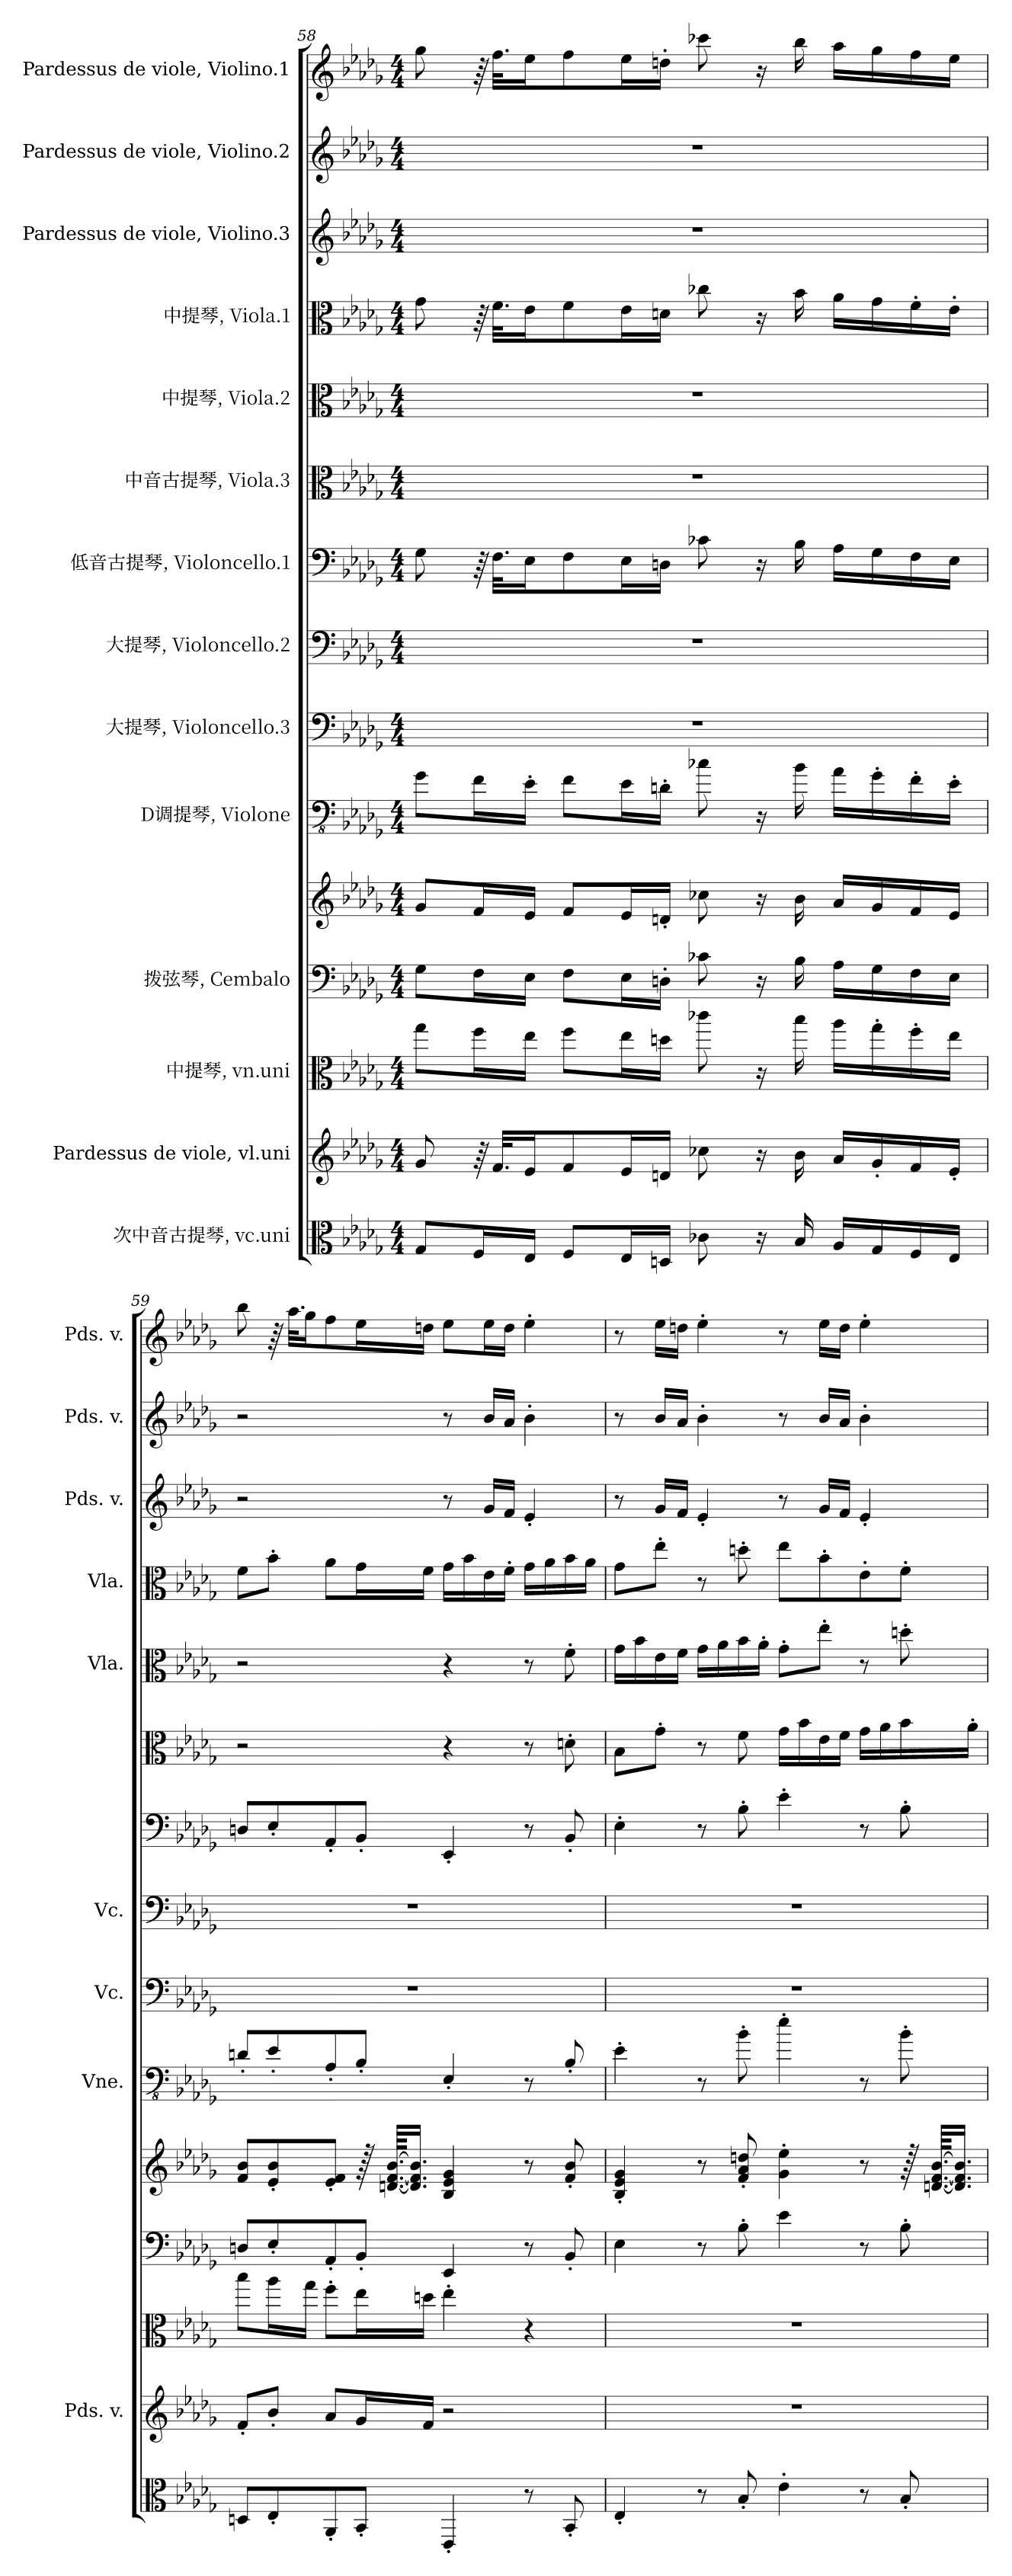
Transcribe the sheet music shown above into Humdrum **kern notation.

**kern	**kern	**kern	**kern	**kern	**kern	**kern	**kern	**kern	**kern	**kern	**kern	**kern	**kern	**kern
*part14	*part13	*part12	*part11	*part11	*part10	*part9	*part8	*part7	*part6	*part5	*part4	*part3	*part2	*part1
*staff15	*staff14	*staff13	*staff12	*staff11	*staff10	*staff9	*staff8	*staff7	*staff6	*staff5	*staff4	*staff3	*staff2	*staff1
*I"次中音古提琴, vc.uni	*I"Pardessus de viole, vl.uni	*I"中提琴, vn.uni	*I"拨弦琴, Cembalo	*	*I"D调提琴, Violone	*I"大提琴, Violoncello.3	*I"大提琴, Violoncello.2	*I"低音古提琴, Violoncello.1	*I"中音古提琴, Viola.3	*I"中提琴, Viola.2	*I"中提琴, Viola.1	*I"Pardessus de viole, Violino.3	*I"Pardessus de viole, Violino.2	*I"Pardessus de viole, Violino.1
*	*I'Pds. v.	*	*	*	*I'Vne.	*I'Vc.	*I'Vc.	*	*	*I'Vla.	*I'Vla.	*I'Pds. v.	*I'Pds. v.	*I'Pds. v.
!!LO:PB:g=z
*clefC3	*clefG2	*clefC3	*clefF4	*clefG2	*clefFv4	*clefF4	*clefF4	*clefF4	*clefC3	*clefC3	*clefC3	*clefG2	*clefG2	*clefG2
*	*	*	*	*	*ITrd7c12	*	*	*	*	*	*	*	*	*
*k[b-e-a-d-g-]	*k[b-e-a-d-g-]	*k[b-e-a-d-g-]	*k[b-e-a-d-g-]	*k[b-e-a-d-g-]	*k[b-e-a-d-g-]	*k[b-e-a-d-g-]	*k[b-e-a-d-g-]	*k[b-e-a-d-g-]	*k[b-e-a-d-g-]	*k[b-e-a-d-g-]	*k[b-e-a-d-g-]	*k[b-e-a-d-g-]	*k[b-e-a-d-g-]	*k[b-e-a-d-g-]
*M4/4	*M4/4	*M4/4	*M4/4	*M4/4	*M4/4	*M4/4	*M4/4	*M4/4	*M4/4	*M4/4	*M4/4	*M4/4	*M4/4	*M4/4
=58	=58	=58	=58	=58	=58	=58	=58	=58	=58	=58	=58	=58	=58	=58
8G-/L	8g-/	8gg-\L	8G-\L	8g-/L	8GG-\L	1r	1r	8G-\	1r	1r	8g-\	1r	1r	8gg-\
16F/L	64r	16ff\L	16F\L	16f/L	16FF\L	.	.	64r	.	.	64r	.	.	64r
.	32.f/KLL	.	.	.	.	.	.	32.F\KLL	.	.	32.f\KLL	.	.	32.ff\KLL
16E-/JJ	16e-/J	16ee-\JJ	16E-\JJ	16e-/JJ	16EE-'\JJ	.	.	16E-\J	.	.	16e-\J	.	.	16ee-\J
8F/L	8f/	8ff\L	8F\L	8f/L	8FF\L	.	.	8F\	.	.	8f\	.	.	8ff\
16E-/L	16e-/L	16ee-\L	16E-\L	16e-/L	16EE-\L	.	.	16E-\L	.	.	16e-\L	.	.	16ee-\L
16Dn/JJ	16dn/JJ	16ddn\JJ	16Dn'\JJ	16dn'/JJ	16DDn'\JJ	.	.	16Dn\JJ	.	.	16dn\JJ	.	.	16ddn'\JJ
8c-X\	8cc-X\	8ccc-X\	8c-X\	8cc-X\	8C-X\	.	.	8c-X\	.	.	8cc-X\	.	.	8ccc-X\
16r	16r	16r	16r	16r	16r	.	.	16r	.	.	16r	.	.	16r
16B-/	16b-\	16bb-\	16B-\	16b-\	16BB-\	.	.	16B-\	.	.	16b-\	.	.	16bb-\
16A-/LL	16a-/LL	16aa-\LL	16A-\LL	16a-/LL	16AA-\LL	.	.	16A-\LL	.	.	16a-\LL	.	.	16aa-\LL
16G-/	16g-'/	16gg-'\	16G-\	16g-/	16GG-'\	.	.	16G-\	.	.	16g-\	.	.	16gg-\
16F/	16f/	16ff'\	16F\	16f/	16FF'\	.	.	16F\	.	.	16f'\	.	.	16ff\
16E-/JJ	16e-'/JJ	16ee-\JJ	16E-\JJ	16e-/JJ	16EE-'\JJ	.	.	16E-\JJ	.	.	16e-'\JJ	.	.	16ee-\JJ
!!LO:PB:g=z
=59	=59	=59	=59	=59	=59	=59	=59	=59	=59	=59	=59	=59	=59	=59
8Dn/L	8f'/L	8bb-\L	8Dn/L	8f/ 8b-/L	8DDn'/L	1r	1r	8Dn/L	2r	2r	8f\L	2r	2r	8bb-\
8E-'/	8b-'/J	16aa-\L	8E-'/	8e-/' 8b-/'	8EE-'/	.	.	8E-'/	.	.	8b-'\J	.	.	64r
.	.	.	.	.	.	.	.	.	.	.	.	.	.	32.aa-\KLL
.	.	16gg-\JJ	.	.	.	.	.	.	.	.	.	.	.	16gg-\J
8AA-'/	8a-/L	8ff'\L	8AA-'/	8e-/' 8f/'J	8AAA-'/	.	.	8AA-'/	.	.	8a-\L	.	.	8ff\
8BB-'/J	16g-/L	16ee-\L	8BB-'/J	128r	8BBB-'/J	.	.	8BB-'/J	.	.	16g-\L	.	.	16ee-\L
.	.	.	.	[64.dn/ [64.f/ [64.b-/KKLL	.	.	.	.	.	.	.	.	.	.
.	.	.	.	16.d/] 16.f/] 16.b-/]JJ	.	.	.	.	.	.	.	.	.	.
.	16f/JJ	16ddn\JJ	.	.	.	.	.	.	.	.	16f\JJ	.	.	16ddn\JJ
4EE-'/	2r	4ee-'\	4EE-/	4B-/ 4e-/ 4g-/	4EEE-'/	.	.	4EE-'/	4r	4r	16g-\LL	8r	8r	8ee-\L
.	.	.	.	.	.	.	.	.	.	.	16b-\	.	.	.
.	.	.	.	.	.	.	.	.	.	.	16e-\	16g-/LL	16b-/LL	16ee-\L
.	.	.	.	.	.	.	.	.	.	.	16f'\JJ	16f/JJ	16a-/JJ	16dd\JJ
8r	.	4r	8r	8r	8r	.	.	8r	8r	8r	16g-\LL	4e-'/	4b-'\	4ee-'\
.	.	.	.	.	.	.	.	.	.	.	16a-\	.	.	.
8BB-'/	.	.	8BB-'/	8f/' 8b-/'	8BBB-'/	.	.	8BB-'/	8dn'\	8f'\	16b-\	.	.	.
.	.	.	.	.	.	.	.	.	.	.	16a-\JJ	.	.	.
!!LO:PB:g=z
=60	=60	=60	=60	=60	=60	=60	=60	=60	=60	=60	=60	=60	=60	=60
4E-'/	1r	1r	4E-\	4B-/' 4e-/' 4g-/'	4EE-'\	1r	1r	4E-'\	8B-\L	16g-\LL	8g-\L	8r	8r	8r
.	.	.	.	.	.	.	.	.	.	16b-\	.	.	.	.
.	.	.	.	.	.	.	.	.	8g-'\J	16e-\	8ee-'\J	16g-/LL	16b-/LL	16ee-\LL
.	.	.	.	.	.	.	.	.	.	16f\JJ	.	16f/JJ	16a-/JJ	16ddn\JJ
8r	.	.	8r	8r	8r	.	.	8r	8r	16g-\LL	8r	4e-'/	4b-'\	4ee-'\
.	.	.	.	.	.	.	.	.	.	16a-\	.	.	.	.
8B-'/	.	.	8B-'\	8f/' 8a-/' 8ddn/'	8BB-'\	.	.	8B-'\	8f\	16b-\	8ddn'\	.	.	.
.	.	.	.	.	.	.	.	.	.	16a-'\JJ	.	.	.	.
4e-'\	.	.	4e-\	4g-\' 4ee-\'	4E-'\	.	.	4e-'\	16g-\LL	8g-'\L	8ee-\L	8r	8r	8r
.	.	.	.	.	.	.	.	.	16b-\	.	.	.	.	.
.	.	.	.	.	.	.	.	.	16e-\	8ee-'\J	8b-'\	16g-/LL	16b-/LL	16ee-\LL
.	.	.	.	.	.	.	.	.	16f\JJ	.	.	16f/JJ	16a-/JJ	16dd\JJ
8r	.	.	8r	8r	8r	.	.	8r	16g-\LL	8r	8e-'\	4e-'/	4b-'\	4ee-'\
.	.	.	.	.	.	.	.	.	16a-\	.	.	.	.	.
8B-'/	.	.	8B-'\	128r	8BB-'\	.	.	8B-'\	16b-\	8ddn'\	8f'\J	.	.	.
.	.	.	.	[64.dn/ [64.f/ [64.b-/KKLL	.	.	.	.	.	.	.	.	.	.
.	.	.	.	16.d/] 16.f/] 16.b-/]JJ	.	.	.	.	.	.	.	.	.	.
.	.	.	.	.	.	.	.	.	16a-'\JJ	.	.	.	.	.
=	=	=	=	=	=	=	=	=	=	=	=	=	=	=
*-	*-	*-	*-	*-	*-	*-	*-	*-	*-	*-	*-	*-	*-	*-
